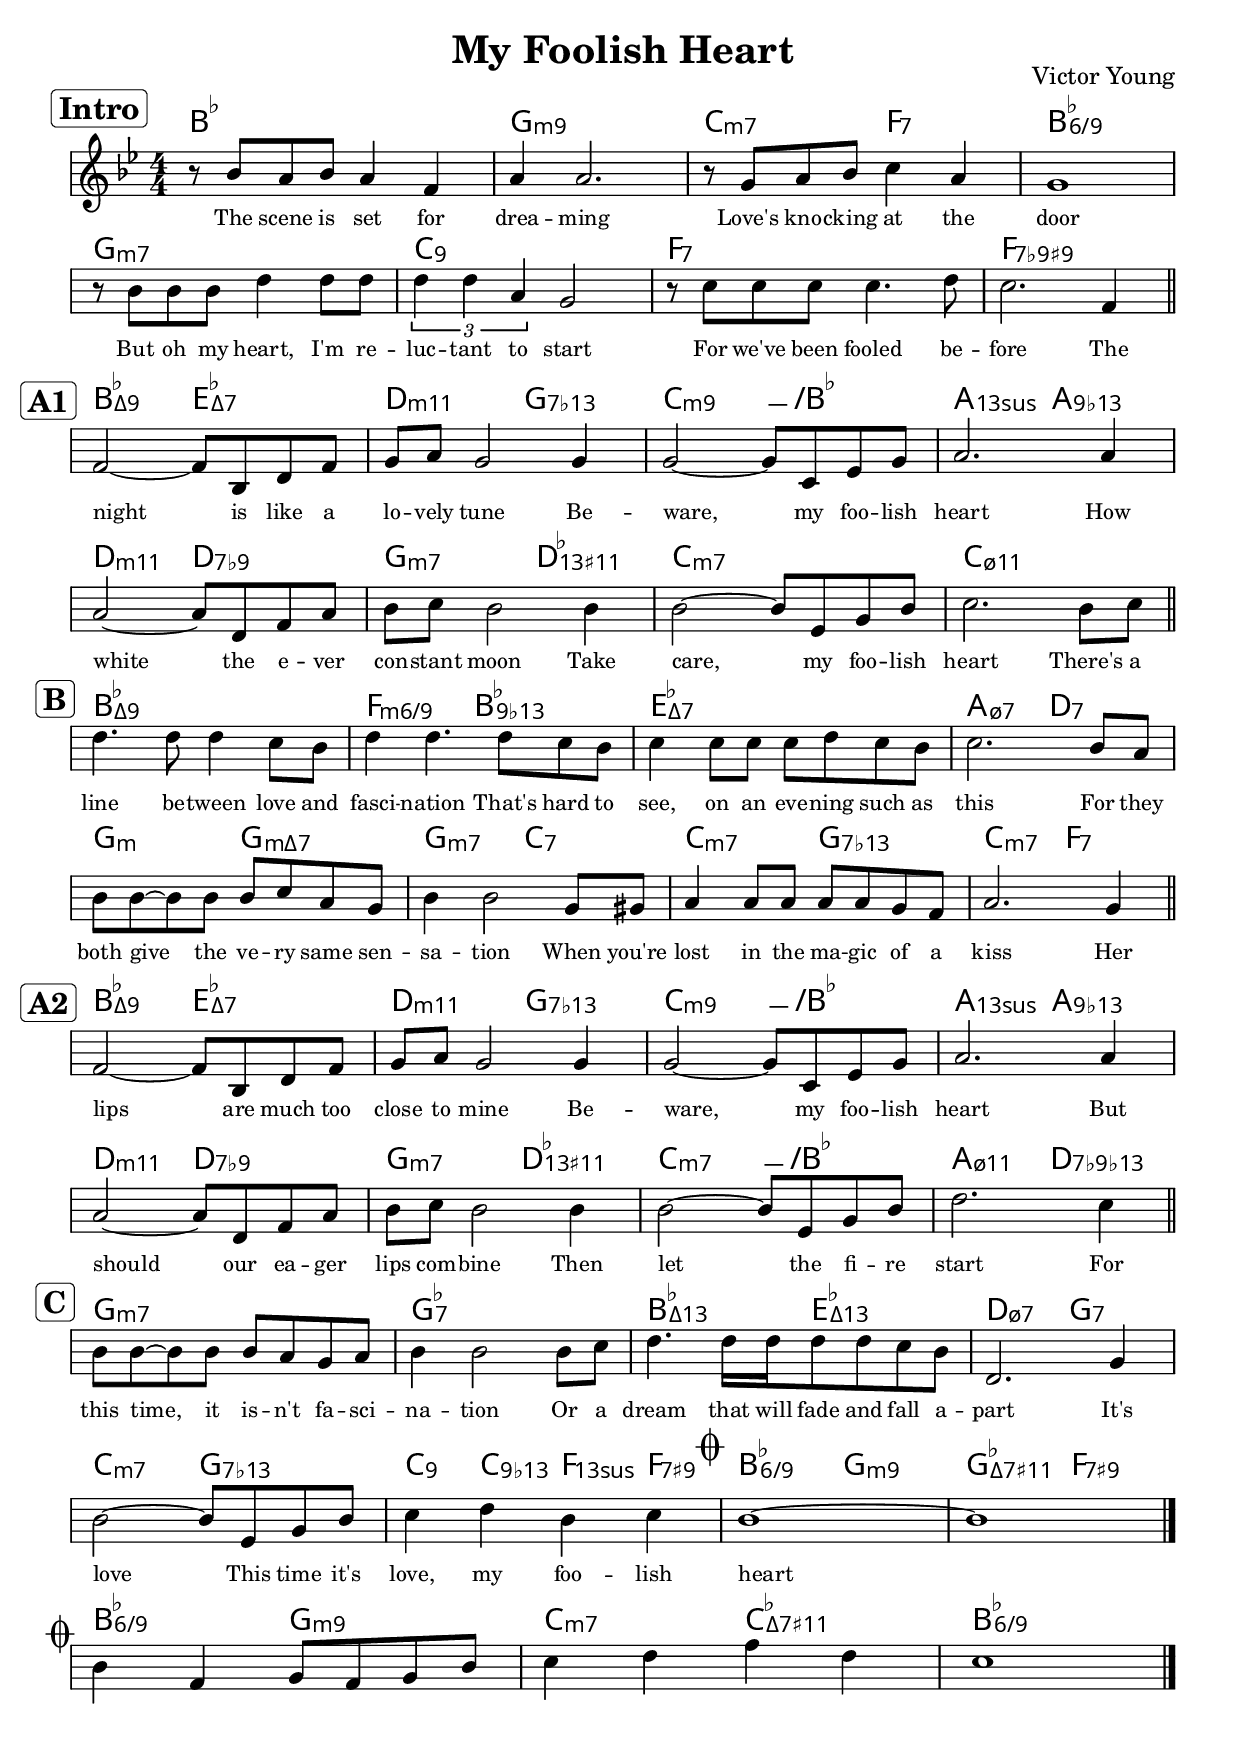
\version "2.24.4"

\version "2.24.4"

%%%%%%%%%%%%%%%%%%%%%%%%%%%%%%%%%%%%%%%%%%%%%%%%%%%%%%%%%%%%%%%%%%%%%%%%%%%%
% Creating jazz-style chords
% Borrowed from Jean-Pierre's good work at:
%               https://sites.google.com/site/jpgzic/home
%%%%%%%%%%%%%%%%%%%%%%%%%%%%%%%%%%%%%%%%%%%%%%%%%%%%%%%%%%%%%%%%%%%%%%%%%%%%


% modification of the procedure "chordRootNamer"
%---- Definition of chord alterations -------
#(define (JazzChordNames pitch majmin)	;majmin is a required argument for "chordNamer", but not used here
  (let* ((alt (ly:pitch-alteration pitch)))(
   let* ((alt-ix (+ 2 (* 2 alt))))(
   let* ((alt-scale (vector-ref #(0.9 0.8 0 0.8 1.3) alt-ix)))(
   let* ((alt-raise (vector-ref #(0.8 0.8 0.8 0.8 -1.2) alt-ix)))(
   let* ((pitch-ix (ly:pitch-notename pitch)))(
    make-line-markup
      (list
	(make-simple-markup
	  (vector-ref #("C" "D" "E" "F" "G" "A" "B") pitch-ix)
  )
	(markup
    (if
      (= alt 0)
	    (markup "")
      ; Make the alteration relatively big, between super and normal-size-super
      (markup
        ; Move the alteration closer to some letters (A, D)
        #:hspace (vector-ref #(0 -0.1 0 0 0 -0.3 0) pitch-ix)
        #:hspace (vector-ref #(-0.3 -0.2 0 -0.2 -0.1) alt-ix)
        #:scale (cons alt-scale alt-scale)
        #:raise alt-raise
        #:normal-size-super
        (make-simple-markup
        	(vector-ref #("𝄫" "♭" "" "♯" "𝄪") alt-ix)
        )
        ; Make the alteration width 0 because it's a superscript,
        ; which means it doesn't overlap with the subscript.
        #:hspace (vector-ref #(-1.7 -0.8 0 -0.8 -1.2) alt-ix)

        ; Re-adjust for per-letter alteration adjustement
        #:hspace (vector-ref #(0 0.1 0 0 0 0.3 0) pitch-ix)
      )
    )
    ; Manual kerning adjustments
    #:hspace (vector-ref #(0 -0.1 0 -0.3 0 0.1 0) pitch-ix)
  )
))))))))

#(define-markup-command (csub layout props arg) (string?)
  (interpret-markup layout props
    (markup #:raise 0.75 (markup #:sub arg))))

%----- markup commands to make it easier to write chords -----

#(define-markup-command (acHalf layout props extension) (string?)
  (interpret-markup layout props
    (markup #:csub "ø" #:csub extension)))

#(define-markup-command (acDim layout props extension) (string?)
  (interpret-markup layout props
    (markup #:csub "o" #:csub extension)))

#(define-markup-command (acMin layout props extension) (string?)
  (interpret-markup layout props
    (markup #:csub "m" #:csub extension)))

#(define-markup-command (acMaj layout props extension) (string?)
  (interpret-markup layout props
    (markup #:csub "Δ" #:csub extension)))

#(define-markup-command (acMinMaj layout props extension) (string?)
  (interpret-markup layout props
    (markup #:csub "m" #:csub "Δ" #:csub extension)))

#(define-markup-command (acAug layout props extension) (string?)
  (interpret-markup layout props
    (markup #:csub "+" #:csub extension)))

%{
% for chords with up to three alterations, stacked on top of each other
#(define-markup-command (acAlt layout props strA strB strC) (string? string? string?)
  (interpret-markup layout props
    (markup
      #:csub strA
      #:fontsize 1.5 "["
      #:fontsize -4
      #:raise -1.2
      #:column (strB strC)
      #:fontsize 1.5 "]"
    )
  )
)
%}


JazzChordsList = {
% 3 notes
  <c es ges>-\markup { \acDim #"" } % :dim
  <c es g>-\markup { \acMin #"" } % :m
  <c e ges>-\markup { \csub #"♭5" } % :5-
  <c e gis>-\markup { \acAug #"" } % :aug
  <c es gis>-\markup { \acMin #"♭5" } % :m5+ (Ab/C)

% minor third chords - 4 notes
  <c es ges beses>-\markup { \acDim #"7" } % :dim7
  <c es g a>-\markup { \acMin #"6" } % :m6
  <c es ges bes>-\markup { \acHalf #"7" } % :m7.5-
  <c es g bes>-\markup { \acMin #"7" } % :m7
  <c es gis bes>-\markup { \acMin #"7♯5" } % :m7.5+
  <c es g b>-\markup { \acMinMaj #"7" } % :m7+
  <c es g d'>-\markup { \acMin #"add9" } % :m5.9

% major 7 chords
  <c e g b>-\markup { \acMaj #"7" } % :maj7
  <c e g b fis'>-\markup { \acMaj #"7♯11" } % :maj7.11+
  <c e g b d'>-\markup { \acMaj #"9" } % :maj9
  <c e g b d' fis'>-\markup { \acMaj #"9♯11" } % :maj9.11+
  <c e g b d' a'>-\markup { \acMaj #"13" } % :maj13
  <c e g b d' fis' a'>-\markup { \acMaj #"13♯11" } % :maj13.11+
  <c e g b d' f'>-\markup { \acMaj #"11" } % :maj11

% #5/b5 major chords
  <c e ges b>-\markup { \acMaj #"7♭5" } % :maj.5-
  <c e gis b>-\markup { \acMaj #"7♯5" } % :maj.5+

% minor third chords - 5+ notes
  <c es g a d'>-\markup { \acMin #"6/9" } % :m6.9
  <c es g bes d'>-\markup { \acMin #"9" } % :m9
  <c es ges bes d'>-\markup { \acHalf #"9" } % :m9.5-
  <c es g b d'>-\markup { \acMinMaj #"9" } % :m9.7+
  <c es g bes f'>-\markup { \acMin #"11" } % :m7.11
  <c es g bes a'>-\markup { \acMin #"13" } % :m7.13
  <c es g bes d' f'>-\markup { \acMin #"11" } % :m11
  <c es ges bes f'>-\markup { \acHalf #"11" } % :m7.11.5-
  <c es g bes d' f' a'>-\markup { \acMin #"13" } % :m13

% major third chords - 5 notes
  <c e g d'>-\markup { \csub #"(9)" } % :5.9
  <c e g a d'>-\markup { \csub #"6/9" }	% :6.9

% dominant chords
  <c e g bes>-\markup { \csub #"7" } % :7
  <c e g bes d'>-\markup { \csub #"9" } % :9
  <c e g bes d' a'>-\markup { \csub #"13" } % :9.13
  <c e g bes d' aes'>-\markup { \csub #"9♭13" } % :9.13-

% altered dominant chords
  <c e ges bes>-\markup { \csub #"7♭5" } % :7.5-
  <c e gis bes>-\markup { \csub #"7♯5" } % :7.5+
  <c e g bes des'>-\markup { \csub #"7♭9" } % :9-
  <c e g bes d' fis'>-\markup { \csub #"9♯11" } % :9.11+
  <c e g bes dis'>-\markup { \csub #"7♯9" } % :9+
  <c e g bes fis'>-\markup { \csub #"7♯11" } % :7.11+
  <c e g bes aes'>-\markup { \csub #"7♭13" } % :7.13-
  <c e g bes d' a' >-\markup { \csub #"13" } % :13
  <c e g bes des' a' >-\markup { \csub #"13♭9" } % :13.9-
  <c e g bes des' aes' >-\markup { \csub #"7♭9♭13" } % :8.9-.13-
  <c e g bes d' a' fis'>-\markup { \csub #"13♯11" } % :13.11+

  % hack for b9#9
  <c e g bes cis' dis'>-\markup { \csub #"7♭9♯9" } % :7.8+.9+
  <c e g bes cis' dis' a'>-\markup { \csub #"13♭9♯9" } % :13.8+.9+
  <c e g bes cis' dis' aes'>-\markup { \csub #"♭9♯9♭13" } % :13-.8+.9+

% suspended chords
  <c d g>-\markup { \csub #"sus2" } % :sus2
  <c f g>-\markup { \csub #"sus4" } % :sus4
  <c f g bes>-\markup { \csub #"7sus4" } % :sus4.7
  <c f g bes d'>-\markup { \csub #"9sus" } % :sus4.7.9
  <c f g a>-\markup { \csub #"6sus" } % :sus4.6
  <c f g bes a'>-\markup { \csub #"13sus" } % :sus4.7.13
  <c f g a'>-\markup { \csub #"13sus" } % :sus13
  <c f g bes des'>-\markup { \csub #"7sus4♯9" } % :sus4.7.9-
  <c f g bes des' a'>-\markup { \csub #"13sus♯9" } % :sus4.7.13.9-
}

% Code for rootless slash chords
#(define (rootless-chord-names in-pitches bass inversion context)
   (ignatzek-chord-names `(,(ly:make-pitch 0 0 0) ,(ly:make-pitch 0 0 0)) bass inversion context))
#(define (empty-namer pitch lower?) (make-simple-markup "﹘"))
retainChordNoteNamer =
\applyContext
  #(lambda (context)
     (let ((rn (ly:context-property context 'chordRootNamer)))
       (ly:context-set-property! context 'chordNoteNamer rn)))
rl = {
  \retainChordNoteNamer
  \once \set chordNameFunction = #rootless-chord-names
  \once \set chordRootNamer = #empty-namer
}

% variable needed to use chord exceptions
JazzChords = #(append (sequential-music-to-chord-exceptions JazzChordsList #t) ignatzekExceptions)

% modify the default ChordNames context
\layout {
  \context {
    \ChordNames
    chordRootNamer = #JazzChordNames	% update the chord names
    chordNameExceptions = #JazzChords	% update the chord exceptions
    %\override ChordName.font-name = #"lilyjazz-chord"  % use the custom font for displaying the chords
  }
}


\language "english"

title = "My Foolish Heart"
composer = "Victor Young"
rootChoice = bf
numPages = 1

Chords = \chordmode {
  % Intro
  | bf1   | g1:m9 | c2:m7 f2:7 | bf1:6.9    |
  | g1:m7 | c1:9  | f1:7       | f1:7.8+.9+ |

  %A1
  | bf2:maj9 ef2:maj7 | d2:m11 g2:7.13-   | c2:m9 \rl c2:m7/bf | a2:sus13 a2:9.13- |
  | d2:m11    d2:7.9- | g2:m7  df2:13.11+ | c1:m7              | c1:m7.11.5-       |

  %B
  | bf1:maj9           | f2:m6.9 bf2:9.13- | ef1:maj7           | a2:m7.5- d2:7 |
  | g2:m      g2:m7.7+ | g2:m7   c2:7      | c2:m7     g2:7.13- | c2:m7    f2:7 |

  %A2
  | bf2:maj9 ef2:maj7 | d2:m11 g2:7.13-   | c2:m9 \rl c2:m7/bf | a2:sus13    a2:9.13-    |
  | d2:m11    d2:7.9- | g2:m7  df2:13.11+ | c2:m7 \rl c2:m7/bf | a2:m7.11.5- d2:7.9-.13- |

  %C
  | g1:m7          | gf1:7                             | bf2:maj13 ef2:maj13 | d2:m7.5-      g2:7       |
  | c2:m7 g2:7.13- | c4:9 c4:9.13- f4:sus13 f4:7.9-.9+ | bf2:6.9   g2:m9     | gf2:maj7.11+ f2:7.9-.9+ |

  % Coda
  | bf2:6.9 g2:m9 | c2:m7 cf2:maj7.11+ | bf1:6.9 |
}

LyricsEnglish = \lyricmode {
%Verse
The scene is set for drea -- ming
Love's kno -- cking at the door
But oh my heart, I'm re -- luc -- tant to start
For we've been fooled be -- fore

%
The night is like a lo -- vely tune
Be -- ware, my foo -- lish heart
How white the e -- ver con -- stant moon
Take care, my foo -- lish heart
There's a line be -- tween love and fasci -- nation
That's hard to see, on an eve -- ning such as this
For they both give the ve -- ry same sen -- sa -- tion
When you're lost in the ma -- gic of a kiss

%
Her lips are much too close to mine
Be -- ware, my foo -- lish heart
But should our ea -- ger lips com -- bine
Then let the fi -- re start
For this time, it is -- n't fa -- sci -- na -- tion
Or a dream that will fade and fall a -- part
It's love
This time it's love, my foo -- lish heart

}

Melody = \relative bf' {

\clef "treble"
\numericTimeSignature\time 4/4
\key bf \major
%\tempo 4=60

%\autoPageBreaksOff
\set strictBeatBeaming = ##t

\mark \markup { \bold \rounded-box { "Intro" } }
r8 bf8 a8 bf8 a4 f4 |
a4 a2. |
r8 g8 a8 bf8 c4 a4 |
g1 | \break

r8 bf8 bf8 bf8 d4 d8 d8 |
\times 2/3 { d4 d4 a4 } g2 |
r8 c8 c8 c8 c4. d8 |
c2. f,4 \bar "||" \break |

\mark \markup { \bold \rounded-box { "A1" } }
f2 ~ f8 bf,8 d8 f8 |
g8 a8 g2 g4 |
g2 ~ g8 c,8 ef8 g8 |
a2. a4 \break |

a2 ~ a8 d,8 f8 a8 |
bf8 c8 bf2 bf4 |
bf2 ~ bf8 ef,8 g8 bf8 |
c2. bf8 c8 \bar "||" \break |

\mark \markup { \bold \rounded-box { "B" } }
d4. d8 d4 c8 bf8 |
d4 d4. d8 c8 bf8 |
c4 c8 c8 c8 d8 c8 bf8 |
c2. bf8 a8 \break |

bf8 bf8 ~ bf8 bf8 bf8 c8 a8 g8 |
bf4 bf2 g8 gs8 |
a4 a8 a8 a8 a8 g8 f8 |
a2. g4 \bar "||" \break |

\mark \markup { \bold \rounded-box { "A2" } }
f2 ~ f8 bf,8 d8 f8 |
g8 a8 g2 g4 |
g2 ~ g8 c,8 ef8 g8 |
a2. a4 \break |

a2 ~ a8 d,8 f8 a8 |
bf8 c8 bf2 bf4 |
bf2 ~ bf8 ef,8 g8 bf8 |
d2. c4 \bar "||" \break |

\mark \markup { \rounded-box { \bold "C" } }
bf8 bf8 ~ bf8 bf8 bf8 a8 g8 a8 |
bf4 bf2 bf8 c8 |
d4. d16 [ d16 d8 d8 c8 bf8 ] |
d,2. g4 \break |

bf2 ~ bf8 ef,8 g8 bf8 |
c4 d4 bf4 c4 |
\mark \markup { \musicglyph "scripts.coda" } bf1 ~ |
bf1 \bar "|." \break |

% Coda
\mark \markup { \musicglyph "scripts.coda" } bf4 f4 g8 f8 g8 bf8 |
c4 d4 f4 d4 |
c1 \bar "|."
}


#(define WantChords #t)
#(define WantLyrics #t)
LyricsChoice = \LyricsEnglish

#(set-global-staff-size 21.0)

\version "2.24.4"

\pointAndClickOff

% A4 paper layout
\paper {
    paper-width = 21.0\cm
    paper-height = 29.7\cm
    top-margin = 0.4\cm
    bottom-margin = 0.8\cm
    left-margin = 1.2\cm
    right-margin = 1.1\cm
    between-system-space = 0.5\cm
    indent = 0\cm

    page-count = \numPages
}

\header {
  title = \markup % \override #'(font-name . "Academico")
    { \title
    }
  composer = \markup \column {
    \vspace #-0.5
    \composer
  }

  % Don't dsplay "Engraved by LilyPond"
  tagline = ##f
}

\layout {

  % Adjust rehearsal mark position
  \override Score.RehearsalMark.self-alignment-X = #0.8
  %\override Score.RehearsalMark.padding = #0.1
  %\override Score.RehearsalMark.Y-offset = #-3

  % Set chord symbol font
  \override ChordName.font-name = "Academico"
  \override ChordName.font-size = #2.4

  % Set lyrics font size
  \override LyricText.font-size = #-0.8

  \context { \Score

    % Hide bar numbers
    \remove "Bar_number_engraver"

    % Add an initial barline on all staves
    \override SystemStartBar.collapse-height = 1
    \override SystemStartBar.transparent = ##f

    % Hide clef and key signature on subsequent staves
    \override Clef.break-visibility = #'#(#f #f #f)
    \override KeySignature.break-visibility = #'#(#f #f #f)
  }

}

% The score definition
\score {

<<

% Chords
#(if WantChords
#{ \chords \with {
      % Move chords slightly further from staff
      % In particular: don't allow them to be pushed into the staff due to lyrics
      \override VerticalAxisGroup.nonstaff-relatedstaff-spacing.padding = #1.3
     }
    { \transpose bf \rootChoice \Chords }
#})

% Melody
\context Voice = "Melody" { \transpose bf \rootChoice \Melody }

% Lyrics
#(if WantLyrics
#{
  \new Lyrics
    \with {
      % Move lyrics a bit closer to staff
      \override VerticalAxisGroup.nonstaff-relatedstaff-spacing.padding = #0.8
     }
    \lyricsto "Melody" { \LyricsChoice }
#})

>>

}


%{ TODO: code for rhythm slashes

%% http://lsr.di.unimi.it/LSR/Item?id=749


\score {
  <<
    \new ChordNames \chords {
      d4.:m g:7 c4
    }
    \new RhythmicStaff {
      \override NoteHead.style = #'slash
      \override NoteHead.font-size = #-4
      c4. c8~c4 c
    }
    \new Staff { d''8 c'' b' g' a' b' c''4 }
  >>
  \layout {
    \context {
      \RhythmicStaff
      \remove "Time_signature_engraver"
      \remove "Clef_engraver"
      \override BarLine.transparent = ##t
      \override StaffSymbol.line-count = #0
    }
  }
}



%}